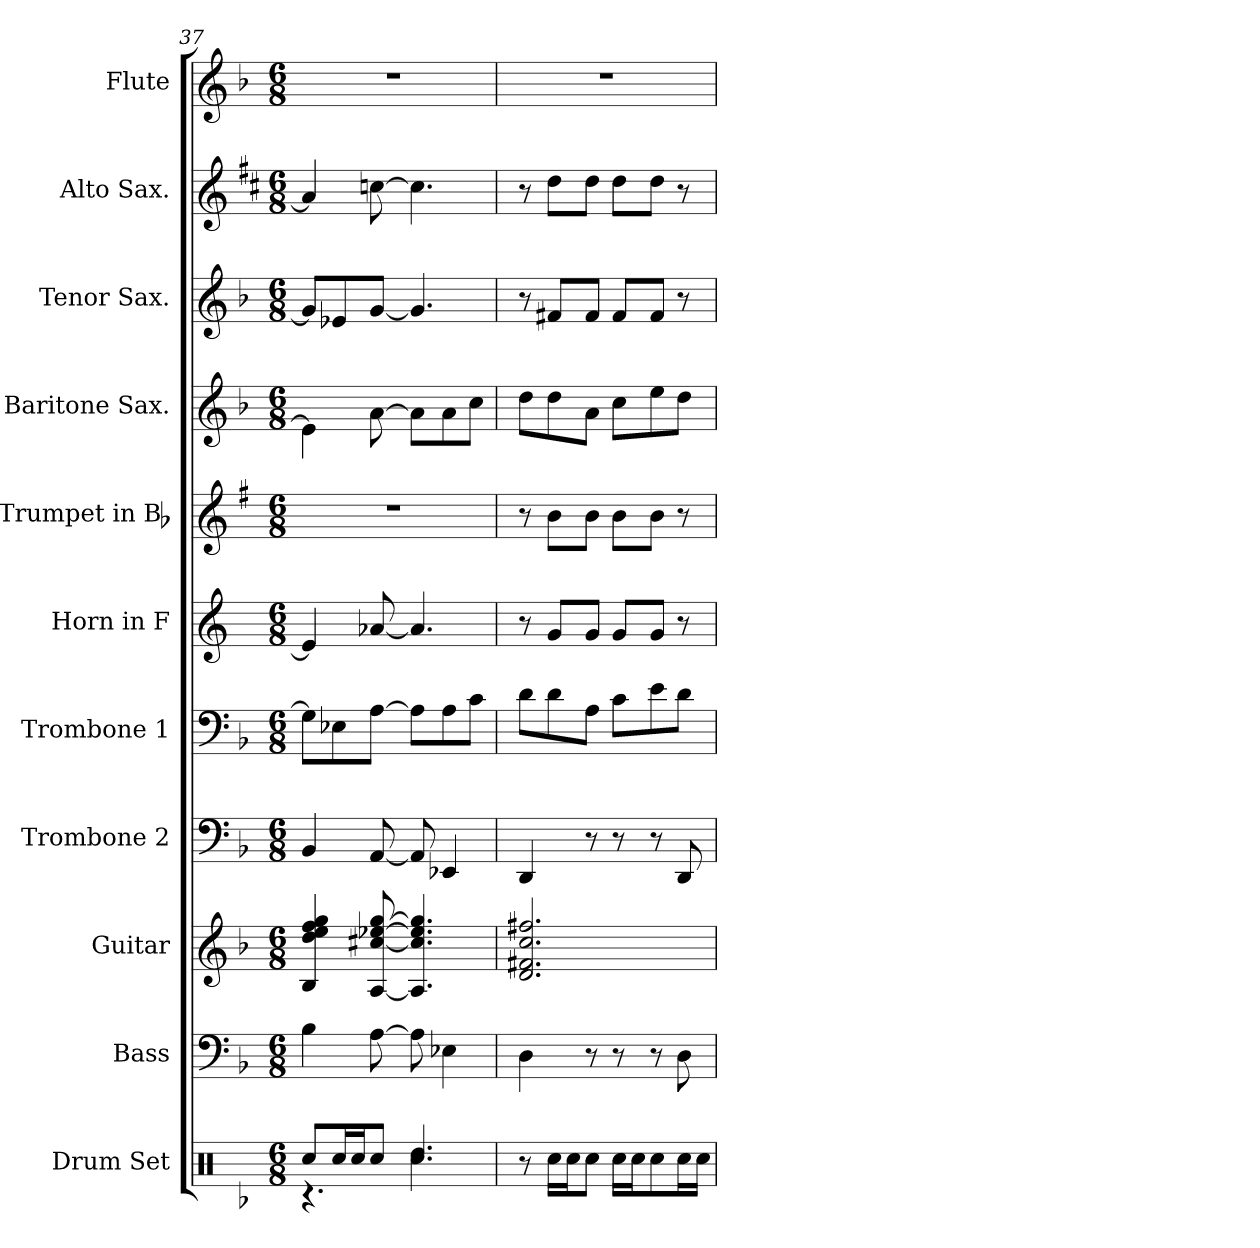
**kern	**kern	**kern	**kern	**kern	**kern	**kern	**kern	**kern	**kern	**kern
*part11	*part10	*part9	*part8	*part7	*part6	*part5	*part4	*part3	*part2	*part1
*staff11	*staff10	*staff9	*staff8	*staff7	*staff6	*staff5	*staff4	*staff3	*staff2	*staff1
*I"Drum Set	*I"Bass	*I"Guitar	*I"Trombone 2	*I"Trombone 1	*I"Horn in F	*I"Trumpet in Bb	*I"Baritone Sax.	*I"Tenor Sax.	*I"Alto Sax.	*I"Flute
*I'D. S.	*I'Bass	*I'Gtr.	*I'Tbn. 2	*I'Tbn. 1	*I'Hn.	*	*I'B. Sx.	*I'T. Sx.	*I'A. Sx.	*I'Fl.
*clefX	*clefF4	*clefG2	*clefF4	*clefF4	*clefG2	*clefG2	*clefG2	*clefG2	*clefG2	*clefG2
*	*ITrd7c12	*ITrd7c12	*	*	*ITrd4c7	*ITrd1c2	*ITrd12c21	*ITrd8c14	*ITrd5c9	*
*k[b-]	*k[b-]	*k[b-]	*k[b-]	*k[b-]	*k[b-]	*k[b-]	*k[b-]	*k[b-]	*k[b-]	*k[b-]
*F:	*F:	*F:	*F:	*F:	*F:	*F:	*F:	*F:	*F:	*F:
*M6/8	*M6/8	*M6/8	*M6/8	*M6/8	*M6/8	*M6/8	*M6/8	*M6/8	*M6/8	*M6/8
=37	=37	=37	=37	=37	=37	=37	=37	=37	=37	=37
!LO:N:head=solid	!	!	!	!	!	!	!	!	!	!
*^	*	*	*	*	*	*	*	*	*	*
8Rcc/L	4.rc	4BB-\	4BB-/ 4d/ 4e/ 4f/ 4g/	4BB-/	8G\L]	4A-/]	2.r	4E-\]	8G/L]	4c/]	2.r
!LO:N:head=solid	!	!	!	!	!	!	!	!	!	!	!
16Rcc/L	.	.	.	.	8E-X\	.	.	.	8E-X/	.	.
!LO:N:head=solid	!	!	!	!	!	!	!	!	!	!	!
16Rcc/J	.	.	.	.	.	.	.	.	.	.	.
!LO:N:head=solid	!	!	!	!	!	!	!	!	!	!	!
8Rcc/J	.	[8AA\	[8AA/ [8c#X/ [8e-X/ [8g/	[8AA/	[8A\J	[8d-X/	.	[8A\	[8G/J	[8e-X\	.
4.Rcc/	4.Rdd\	8AA\]	4.AA/] 4.c#/] 4.e-/] 4.g/]	8AA/]	8A\L]	4.d-/]	.	8A\L]	4.G/]	4.e-\]	.
.	.	4EE-X\	.	4EE-X/	8A\	.	.	8A\	.	.	.
.	.	.	.	.	8c\J	.	.	8c\J	.	.	.
*v	*v	*	*	*	*	*	*	*	*	*	*
=38	=38	=38	=38	=38	=38	=38	=38	=38	=38	=38
8r	4DD\	2.D/ 2.F#X/ 2.c/ 2.f#X/	4DD/	8d\L	8r	8r	8d\L	8r	8r	2.r
!LO:N:head=solid	!	!	!	!	!	!	!	!	!	!
16Rcc\LL	.	.	.	8d\	8c/L	8a\L	8d\	8F#X/L	8f\L	.
!LO:N:head=solid	!	!	!	!	!	!	!	!	!	!
16Rcc\J	.	.	.	.	.	.	.	.	.	.
!LO:N:head=solid	!	!	!	!	!	!	!	!	!	!
8Rcc\J	8r	.	8r	8A\J	8c/J	8a\J	8A\J	8F#/J	8f\J	.
!LO:N:head=solid	!	!	!	!	!	!	!	!	!	!
16Rcc\LL	8r	.	8r	8c\L	8c/L	8a\L	8c\L	8F#/L	8f\L	.
!LO:N:head=solid	!	!	!	!	!	!	!	!	!	!
16Rcc\J	.	.	.	.	.	.	.	.	.	.
!LO:N:head=solid	!	!	!	!	!	!	!	!	!	!
8Rcc\	8r	.	8r	8e\	8c/J	8a\J	8e\	8F#/J	8f\J	.
!LO:N:head=solid	!	!	!	!	!	!	!	!	!	!
16Rcc\L	8DD\	.	8DD/	8d\J	8r	8r	8d\J	8r	8r	.
!LO:N:head=solid	!	!	!	!	!	!	!	!	!	!
16Rcc\JJ	.	.	.	.	.	.	.	.	.	.
=	=	=	=	=	=	=	=	=	=	=
*-	*-	*-	*-	*-	*-	*-	*-	*-	*-	*-
